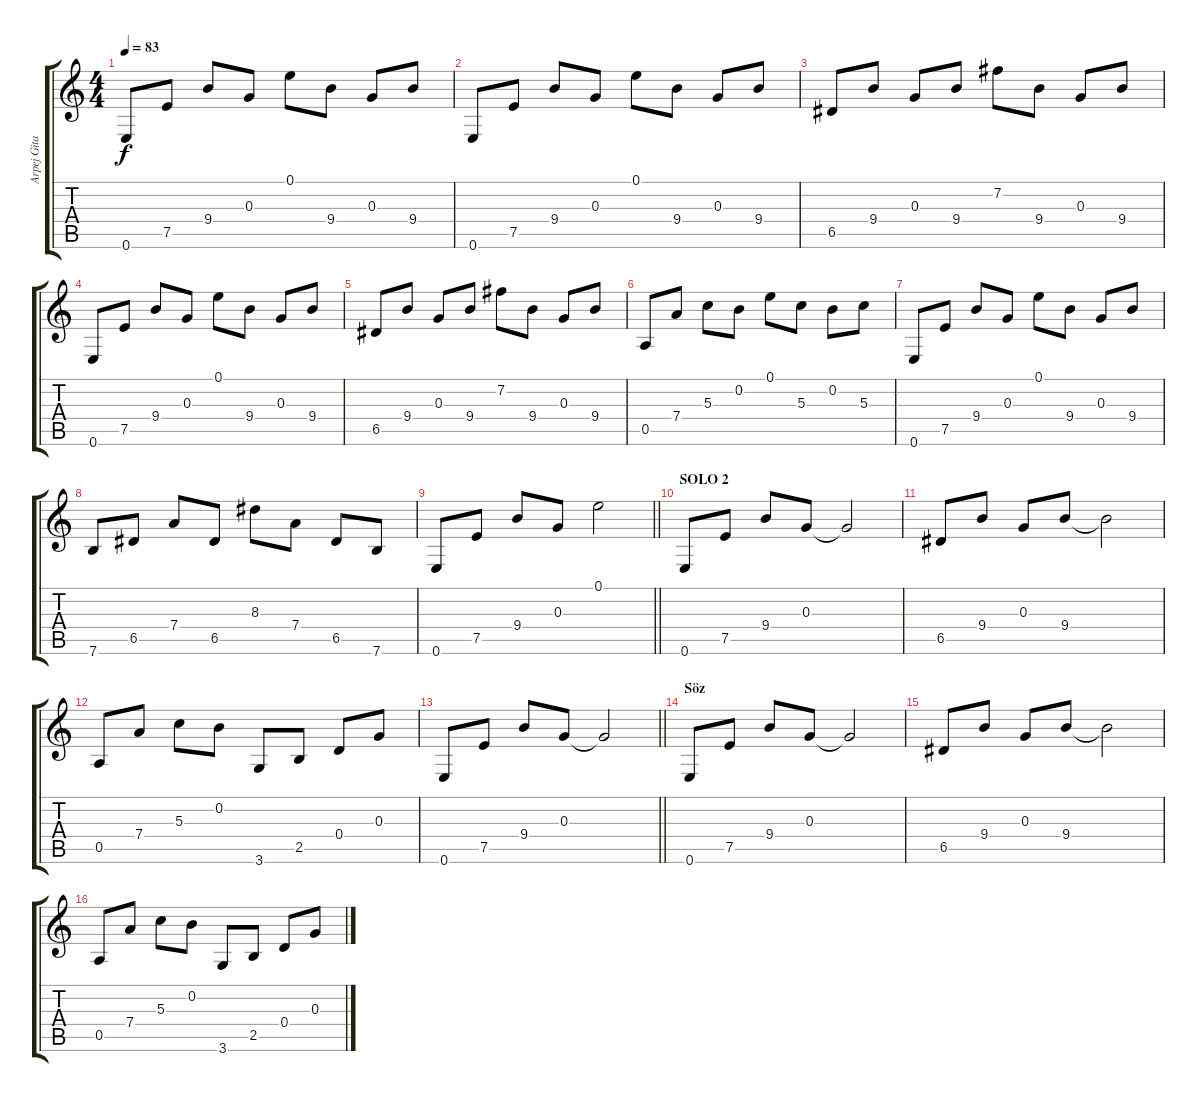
\track ("Arpej Gitar" "Arpej Gita") {instrument acousticguitarsteel}
\staff {score tabs}
\tuning (E4 B3 G3 D3 A2 E2) {hide}
\ts (4 4)
\tempo 83
\clef g2
\ks c
0.6.8{dy f} 7.5.8 9.4.8 0.3.8 0.1.8 9.4.8 0.3.8 9.4.8 |
0.6.8 7.5.8 9.4.8 0.3.8 0.1.8 9.4.8 0.3.8 9.4.8 |
6.5.8 9.4.8 0.3.8 9.4.8 7.2.8 9.4.8 0.3.8 9.4.8 |
0.6.8 7.5.8 9.4.8 0.3.8 0.1.8 9.4.8 0.3.8 9.4.8 |
6.5.8 9.4.8 0.3.8 9.4.8 7.2.8 9.4.8 0.3.8 9.4.8 |
0.5.8 7.4.8 5.3.8 0.2.8 0.1.8 5.3.8 0.2.8 5.3.8 |
0.6.8 7.5.8 9.4.8 0.3.8 0.1.8 9.4.8 0.3.8 9.4.8 |
7.6.8 6.5.8 7.4.8 6.5.8 8.3.8 7.4.8 6.5.8 7.6.8 |
\barLineRight lightlight
0.6.8 7.5.8 9.4.8 0.3.8 0.1.2 |
\section ("" "SOLO 2")
0.6.8 7.5.8 9.4.8 0.3.8 0.3{t}.2 |
6.5.8 9.4.8 0.3.8 9.4.8 9.4{t}.2 |
0.5.8 7.4.8 5.3.8 0.2.8 3.6.8 2.5.8 0.4.8 0.3.8 |
\barLineRight lightlight
0.6.8 7.5.8 9.4.8 0.3.8 0.3{t}.2 |
\section ("" "Söz")
0.6.8 7.5.8 9.4.8 0.3.8 0.3{t}.2 |
6.5.8 9.4.8 0.3.8 9.4.8 9.4{t}.2 |
0.5.8 7.4.8 5.3.8 0.2.8 3.6.8 2.5.8 0.4.8 0.3.8
